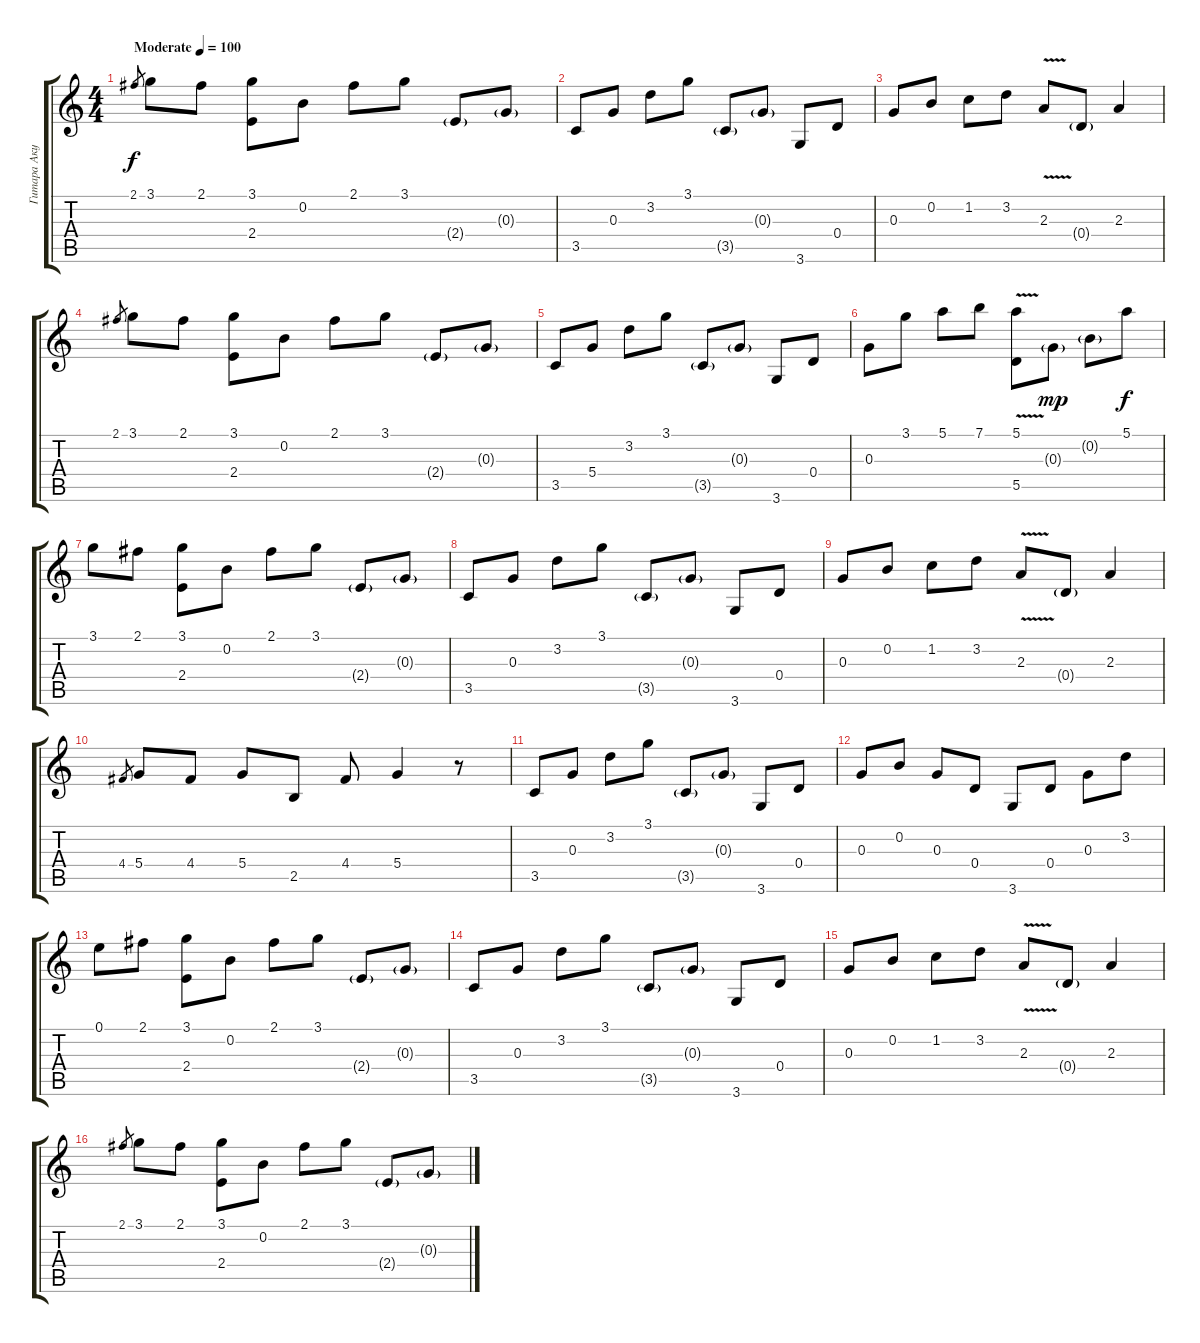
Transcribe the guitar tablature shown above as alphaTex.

\track ("Гитара Акустика" "Гитара Аку") {instrument acousticguitarnylon}
\staff {score tabs}
\tuning (E4 B3 G3 D3 A2 E2) {hide}
\ts (4 4)
\tempo (100 "Moderate")
\clef g2
\ks c
2.1.8{gr dy f instrument acousticguitarnylon} 3.1.8 2.1.8 (3.1 2.4).8 0.2.8 2.1.8 3.1.8 2.4{g}.8 0.3{g}.8 |
3.5.8 0.3.8 3.2.8 3.1.8 3.5{g}.8 0.3{g}.8 3.6.8 0.4.8 |
0.3.8 0.2.8 1.2.8 3.2.8 2.3{v}.8 0.4{g}.8 2.3.4 |
2.1.8{gr} 3.1.8 2.1.8 (3.1 2.4).8 0.2.8 2.1.8 3.1.8 2.4{g}.8 0.3{g}.8 |
3.5.8 5.4.8 3.2.8 3.1.8 3.5{g}.8 0.3{g}.8 3.6.8 0.4.8 |
0.3.8 3.1.8 5.1.8 7.1.8 (5.1{v} 5.5{v}).8 0.3{g}.8{dy mp} 0.2{g}.8 5.1.8{dy f} |
3.1.8 2.1.8 (3.1 2.4).8 0.2.8 2.1.8 3.1.8 2.4{g}.8 0.3{g}.8 |
3.5.8 0.3.8 3.2.8 3.1.8 3.5{g}.8 0.3{g}.8 3.6.8 0.4.8 |
0.3.8 0.2.8 1.2.8 3.2.8 2.3{v}.8 0.4{g}.8 2.3.4 |
4.4.8{gr} 5.4.8 4.4.8 5.4.8 2.5.8 4.4.8 5.4.4 r.8 |
3.5.8 0.3.8 3.2.8 3.1.8 3.5{g}.8 0.3{g}.8 3.6.8 0.4.8 |
0.3.8 0.2.8 0.3.8 0.4.8 3.6.8 0.4.8 0.3.8 3.2.8 |
0.1.8 2.1.8 (3.1 2.4).8 0.2.8 2.1.8 3.1.8 2.4{g}.8 0.3{g}.8 |
3.5.8 0.3.8 3.2.8 3.1.8 3.5{g}.8 0.3{g}.8 3.6.8 0.4.8 |
0.3.8 0.2.8 1.2.8 3.2.8 2.3{v}.8 0.4{g}.8 2.3.4 |
2.1.8{gr} 3.1.8 2.1.8 (3.1 2.4).8 0.2.8 2.1.8 3.1.8 2.4{g}.8 0.3{g}.8
